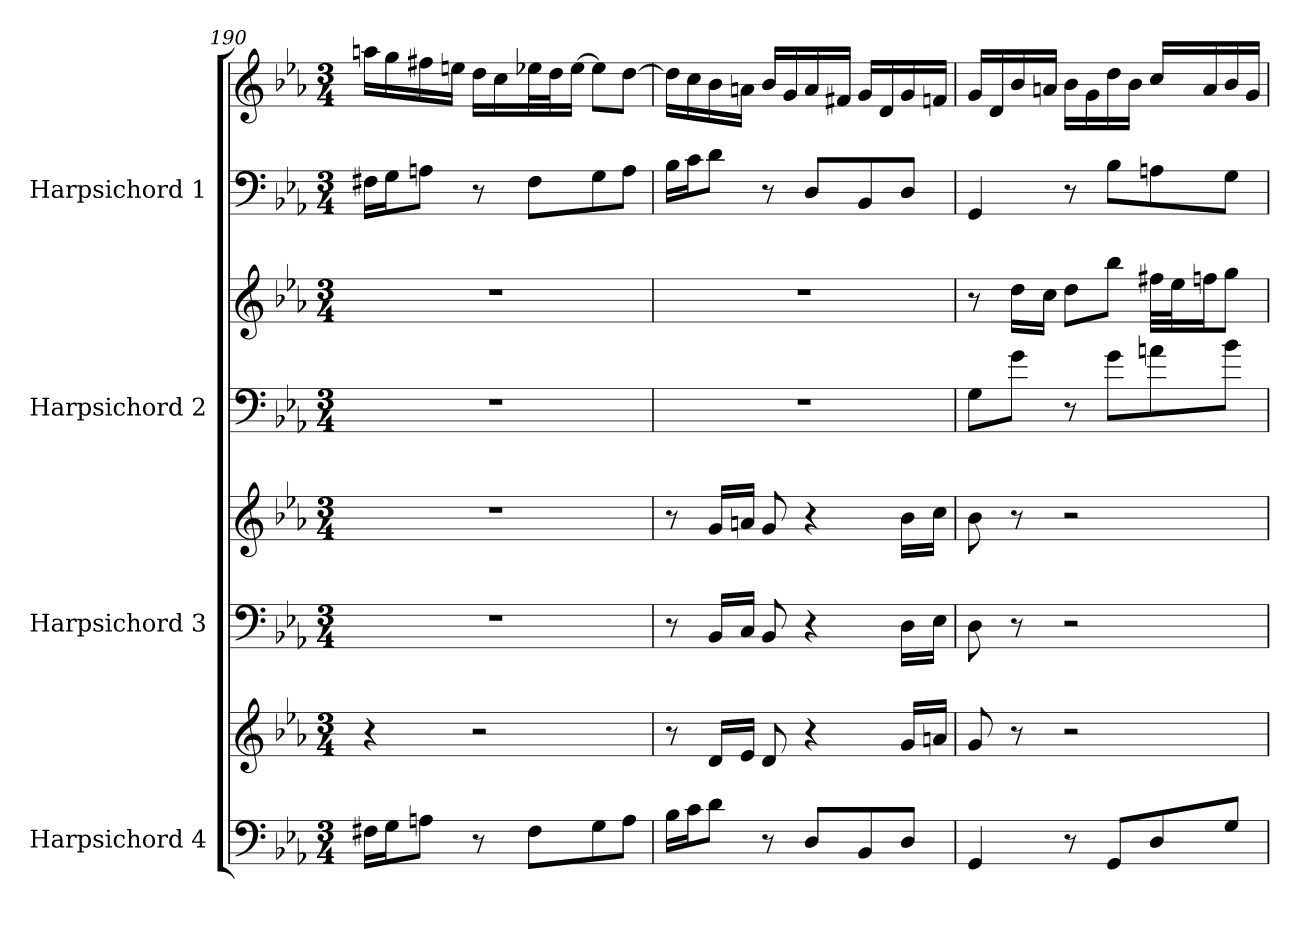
**kern	**kern	**kern	**kern	**kern	**kern	**kern	**kern
*part4	*part4	*part3	*part3	*part2	*part2	*part1	*part1
*staff8	*staff7	*staff6	*staff5	*staff4	*staff3	*staff2	*staff1
*I"Harpsichord 4	*	*I"Harpsichord 3	*	*I"Harpsichord 2	*	*I"Harpsichord 1	*
*I'Hp	*	*I'Hp	*	*I'Hp	*	*I'Hp	*
*clefF4	*clefG2	*clefF4	*clefG2	*clefF4	*clefG2	*clefF4	*clefG2
*k[b-e-a-]	*k[b-e-a-]	*k[b-e-a-]	*k[b-e-a-]	*k[b-e-a-]	*k[b-e-a-]	*k[b-e-a-]	*k[b-e-a-]
*M3/4	*M3/4	*M3/4	*M3/4	*M3/4	*M3/4	*M3/4	*M3/4
=190	=190	=190	=190	=190	=190	=190	=190
16F#X\LL	4r	2.r	2.r	2.r	2.r	16F#X\LL	16aan\LL
16G\J	.	.	.	.	.	16G\J	16gg\
8An\J	.	.	.	.	.	8An\J	16ff#X\
.	.	.	.	.	.	.	16een\JJ
8r	2r	.	.	.	.	8r	16dd\LL
.	.	.	.	.	.	.	16cc\
8F#\L	.	.	.	.	.	8F#\L	32ee-X\L
.	.	.	.	.	.	.	32dd\J
.	.	.	.	.	.	.	[16ee-\JJ
8G\	.	.	.	.	.	8G\	8ee-\L]
8A\J	.	.	.	.	.	8A\J	[8dd\J
=191	=191	=191	=191	=191	=191	=191	=191
16B-\LL	8r	8r	8r	2.r	2.r	16B-\LL	16dd\LL]
16c\J	.	.	.	.	.	16c\J	16cc\
8d\J	16d/LL	16BB-/LL	16g/LL	.	.	8d\J	16b-\
.	16e-/JJ	16C/JJ	16an/JJ	.	.	.	16an\JJ
8r	8d/	8BB-/	8g/	.	.	8r	16b-/LL
.	.	.	.	.	.	.	16g/
8D/L	4r	4r	4r	.	.	8D/L	16a/
.	.	.	.	.	.	.	16f#X/JJ
8BB-/	.	.	.	.	.	8BB-/	16g/LL
.	.	.	.	.	.	.	16d/
8D/J	16g/LL	16D\LL	16b-\LL	.	.	8D/J	16g/
.	16an/JJ	16E-\JJ	16cc\JJ	.	.	.	16fn/JJ
!!LO:PB:g=z
=192	=192	=192	=192	=192	=192	=192	=192
4GG/	8g/	8D\	8b-\	8G\L	8r	4GG/	16g/LL
.	.	.	.	.	.	.	16d/
.	8r	8r	8r	8g\J	16dd\LL	.	16b-/
.	.	.	.	.	16cc\JJ	.	16an/JJ
8r	2r	2r	2r	8r	8dd\L	8r	16b-\LL
.	.	.	.	.	.	.	16g\
8GG/L	.	.	.	8g\L	8bb-\J	8B-\L	16dd\
.	.	.	.	.	.	.	16b-\JJ
8D/	.	.	.	8an\	32ff#X\LLL	8An\	16cc/LL
.	.	.	.	.	32ee-\J	.	.
.	.	.	.	.	16ffn\J	.	16a/
8G/J	.	.	.	8b-\J	8gg\J	8G\J	16b-/
.	.	.	.	.	.	.	16g/JJ
=	=	=	=	=	=	=	=
*-	*-	*-	*-	*-	*-	*-	*-
